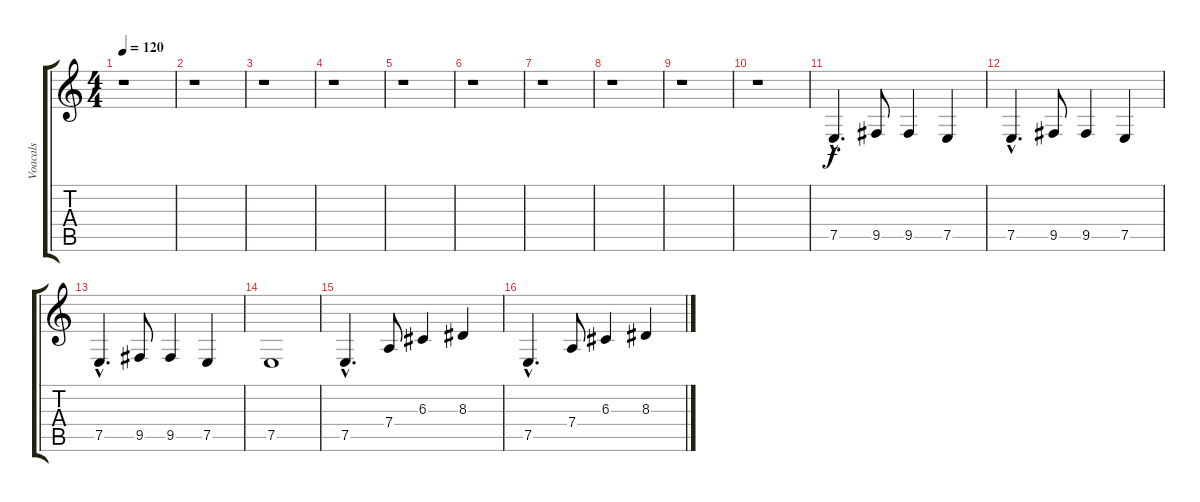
\track ("Voacals" "Voacals") {instrument synthvoice}
\staff {score tabs}
\tuning (E4 B3 G3 D3 A2 E2) {hide}
\ts (4 4)
\tempo 120
\clef g2
\ks c
r.1{dy f} |
r.1 |
r.1 |
r.1 |
r.1 |
r.1 |
r.1 |
r.1 |
r.1 |
r.1 |
7.5{hac}.4{d} 9.5.8 9.5.4 7.5.4 |
7.5{hac}.4{d} 9.5.8 9.5.4 7.5.4 |
7.5{hac}.4{d} 9.5.8 9.5.4 7.5.4 |
7.5.1 |
7.5{hac}.4{d} 7.4.8 6.3.4 8.3.4 |
7.5{hac}.4{d} 7.4.8 6.3.4 8.3.4
